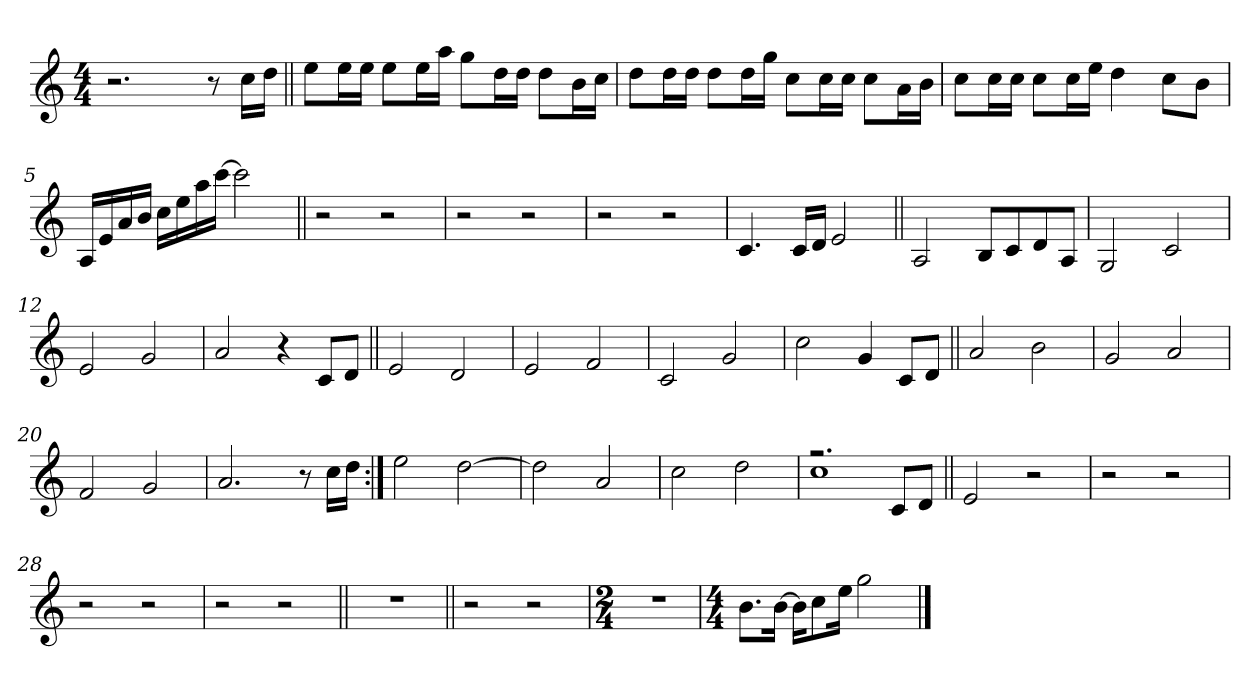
**kern
*part1
*staff1
!!LO:PB:g=z
*clefG2
*k[]
*C:
*M4/4
*MM60
=1
2.r
8r
16cci\LL
16ddi\JJ
=2||
8eei\L
16eei\L
16eei\JJ
8eei\L
16eei\L
16aai\JJ
8ggi\L
16ddi\L
16ddi\JJ
8ddi\L
16bi\L
16cci\JJ
=3
8ddi\L
16ddi\L
16ddi\JJ
8ddi\L
16ddi\L
16ggi\JJ
8cci\L
16cci\L
16cci\JJ
8cci\L
16ai\L
16bi\JJ
=4
8cci\L
16cci\L
16cci\JJ
8cci\L
16cci\L
16eei\JJ
4ddi\
8cci\L
8bi\J
!!LO:LB:g=z
=5
16Ai/LL
16ei/
16ai/
16bi/JJ
16cci\LL
16eei\
16aai\
[>16ccci\JJ
2ccci\]
=6||
2r
2r
=7
2r
2r
=8
2r
2r
=9
4.ci/
16ci/LL
16di/JJ
2ei/
=10||
2Ai/
8Bi/L
8ci/
8di/
8Ai/J
!!LO:LB:g=z
=11
2Gi/
2ci/
=12
2ei/
2gi/
=13
2ai/
4r
8ci/L
8di/J
=14||
2ei/
2di/
=15
2ei/
2fi/
=16
2ci/
2gi/
=17
2cci\
4gi/
8ci/L
8di/J
!!LO:LB:g=z
=18||
2ai/
2bi\
=19
2gi/
2ai/
=20
2fi/
2gi/
=21
2.ai/
8r
16cci\LL
16ddi\JJ
=22:|!
2eei\
[>2ddi\
=23
2ddi\]
2ai/
=24
2cci\
2ddi\
!!LO:LB:g=z
=25
*^
2.r	1cci
8ci/L	.
8di/J	.
*v	*v
=26||
2ei/
2r
=27
2r
2r
=28
2r
2r
=29
2r
2r
!!LO:LB:g=z
=30||
1r
=31||
2r
2r
=32
*M2/4
2r
=33
*M4/4
8.bi\L
[>16bi\Jk
16bi\KL]
8cci\
16eei\Jk
2ggi\
==
*-
